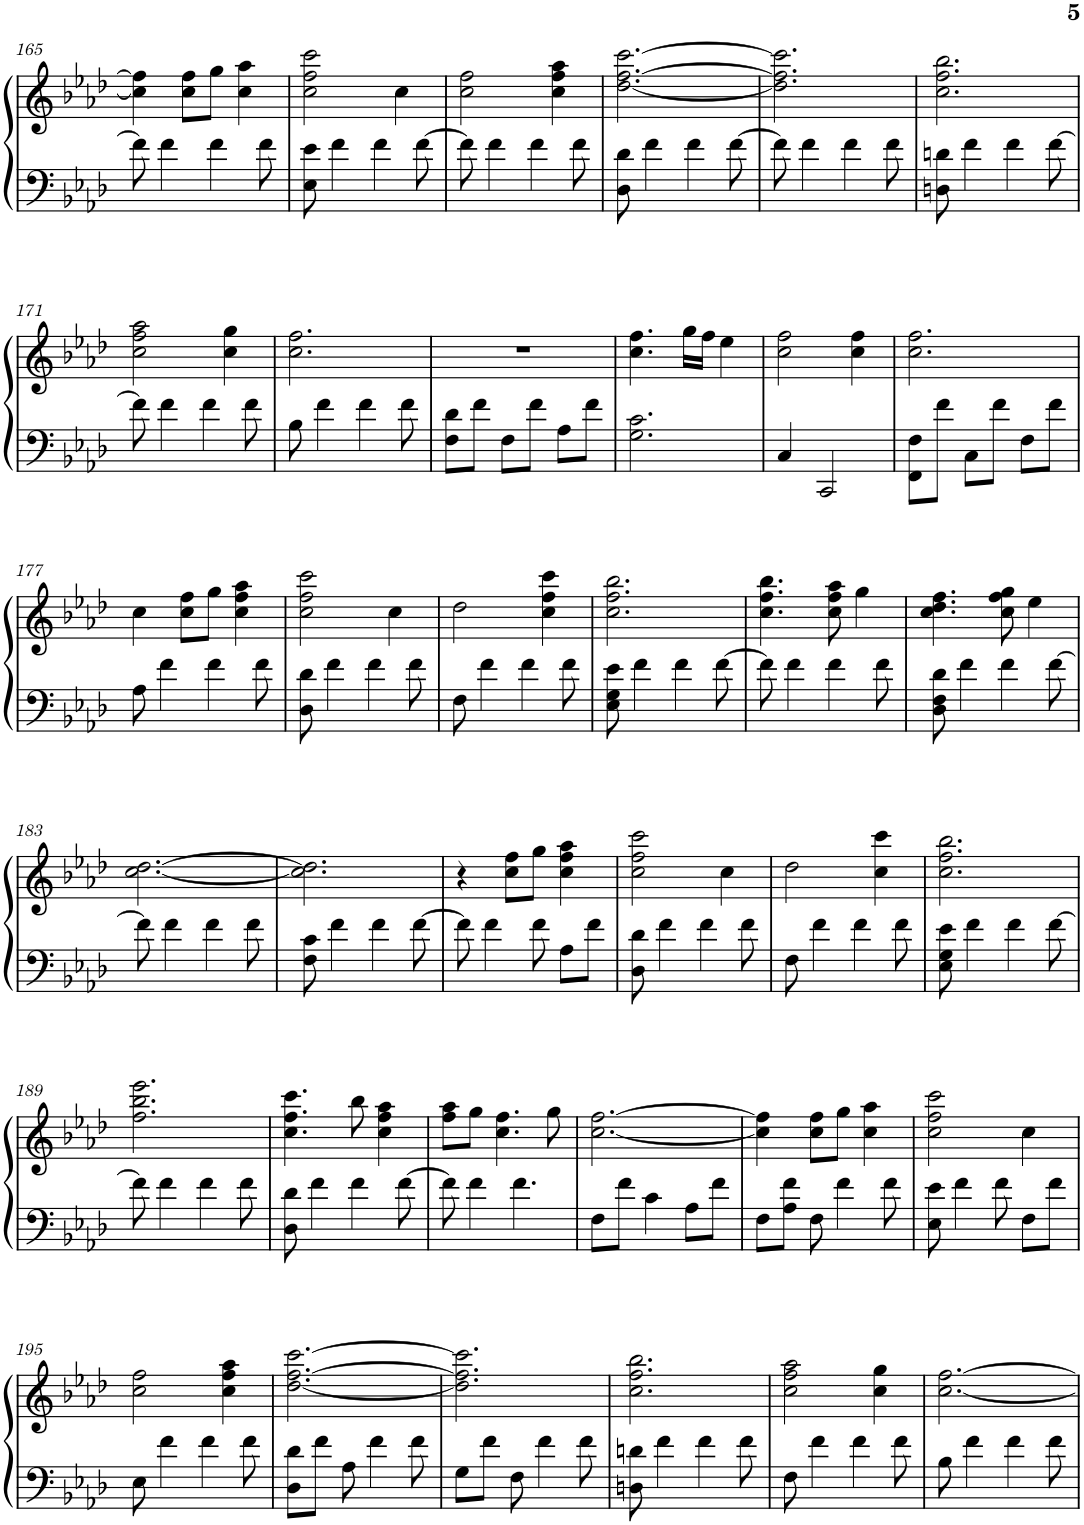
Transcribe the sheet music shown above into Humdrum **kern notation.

**kern	**kern
*part1	*part1
*staff2	*staff1
*I"钢琴, Piano 1	*
*I'Pno.	*
!!LO:PB:g=z
*clefF4	*clefG2
*k[b-e-a-d-]	*k[b-e-a-d-]
*M3/4	*M3/4
=165	=165
8f\]	4cc\] 4ff\]
4f\	.
.	8cc\ 8ff\L
4f\	8gg\J
.	4cc\ 4aa-\
8f\	.
=166	=166
8E-\ 8e-\	2cc\ 2ff\ 2ccc\
4f\	.
4f\	.
.	4cc\
[8f\	.
=167	=167
8f\]	2cc\ 2ff\
4f\	.
4f\	.
.	4cc\ 4ff\ 4aa-\
8f\	.
=168	=168
8D-\ 8d-\	[2.dd-\ [2.ff\ [2.ccc\
4f\	.
4f\	.
[8f\	.
=169	=169
8f\]	2.dd-\] 2.ff\] 2.ccc\]
4f\	.
4f\	.
8f\	.
=170	=170
8Dn\ 8dn\	2.cc\ 2.ff\ 2.bb-\
4f\	.
4f\	.
[8f\	.
!!LO:LB:g=z
=171	=171
8f\]	2cc\ 2ff\ 2aa-\
4f\	.
4f\	.
.	4cc\ 4gg\
8f\	.
=172	=172
8B-\	2.cc\ 2.ff\
4f\	.
4f\	.
8f\	.
=173	=173
8F\ 8d-\L	2.r
8f\J	.
8F\L	.
8f\J	.
8A-\L	.
8f\J	.
=174	=174
2.G\ 2.c\	4.cc\ 4.ff\
.	16gg\LL
.	16ff\JJ
.	4ee-\
=175	=175
4C/	2cc\ 2ff\
2CC/	.
.	4cc\ 4ff\
=176	=176
8FF\ 8F\L	2.cc\ 2.ff\
8f\J	.
8C\L	.
8f\J	.
8F\L	.
8f\J	.
!!LO:LB:g=z
=177	=177
8A-\	4cc\
4f\	.
.	8cc\ 8ff\L
4f\	8gg\J
.	4cc\ 4ff\ 4aa-\
8f\	.
=178	=178
8D-\ 8d-\	2cc\ 2ff\ 2ccc\
4f\	.
4f\	.
.	4cc\
8f\	.
=179	=179
8F\	2dd-\
4f\	.
4f\	.
.	4cc\ 4ff\ 4ccc\
8f\	.
=180	=180
8E-\ 8G\ 8e-\	2.cc\ 2.ff\ 2.bb-\
4f\	.
4f\	.
[8f\	.
=181	=181
8f\]	4.cc\ 4.ff\ 4.bb-\
4f\	.
4f\	8cc\ 8ff\ 8aa-\
.	4gg\
8f\	.
=182	=182
8D-\ 8F\ 8d-\	4.cc\ 4.dd-\ 4.ff\
4f\	.
4f\	8cc\ 8ff\ 8gg\
.	4ee-\
[8f\	.
!!LO:LB:g=z
=183	=183
8f\]	[2.cc\ [2.dd-\
4f\	.
4f\	.
8f\	.
=184	=184
8F\ 8c\	2.cc\] 2.dd-\]
4f\	.
4f\	.
[8f\	.
=185	=185
8f\]	4r
4f\	.
.	8cc\ 8ff\L
8f\	8gg\J
8A-\L	4cc\ 4ff\ 4aa-\
8f\J	.
=186	=186
8D-\ 8d-\	2cc\ 2ff\ 2ccc\
4f\	.
4f\	.
.	4cc\
8f\	.
=187	=187
8F\	2dd-\
4f\	.
4f\	.
.	4cc\ 4ccc\
8f\	.
=188	=188
8E-\ 8G\ 8e-\	2.cc\ 2.ff\ 2.bb-\
4f\	.
4f\	.
[8f\	.
!!LO:LB:g=z
=189	=189
8f\]	2.ff\ 2.bb-\ 2.eee-\
4f\	.
4f\	.
8f\	.
=190	=190
8D-\ 8d-\	4.cc\ 4.ff\ 4.ccc\
4f\	.
4f\	8bb-\
.	4cc\ 4ff\ 4aa-\
[8f\	.
=191	=191
8f\]	8ff\ 8aa-\L
4f\	8gg\J
.	4.cc\ 4.ff\
4.f\	.
.	8gg\
=192	=192
8F\L	[2.cc\ [2.ff\
8f\J	.
4c\	.
8A-\L	.
8f\J	.
=193	=193
8F\L	4cc\] 4ff\]
8A-\ 8f\J	.
8F\	8cc\ 8ff\L
4f\	8gg\J
.	4cc\ 4aa-\
8f\	.
=194	=194
8E-\ 8e-\	2cc\ 2ff\ 2ccc\
4f\	.
8f\	.
8F\L	4cc\
8f\J	.
!!LO:LB:g=z
=195	=195
8E-\	2cc\ 2ff\
4f\	.
4f\	.
.	4cc\ 4ff\ 4aa-\
8f\	.
=196	=196
8D-\ 8d-\L	[2.dd-\ [2.ff\ [2.ccc\
8f\J	.
8A-\	.
4f\	.
8f\	.
=197	=197
8G\L	2.dd-\] 2.ff\] 2.ccc\]
8f\J	.
8F\	.
4f\	.
8f\	.
=198	=198
8Dn\ 8dn\	2.cc\ 2.ff\ 2.bb-\
4f\	.
4f\	.
8f\	.
=199	=199
8F\	2cc\ 2ff\ 2aa-\
4f\	.
4f\	.
.	4cc\ 4gg\
8f\	.
=200	=200
8B-\	[2.cc\ [2.ff\
4f\	.
4f\	.
8f\	.
=	=
*-	*-
